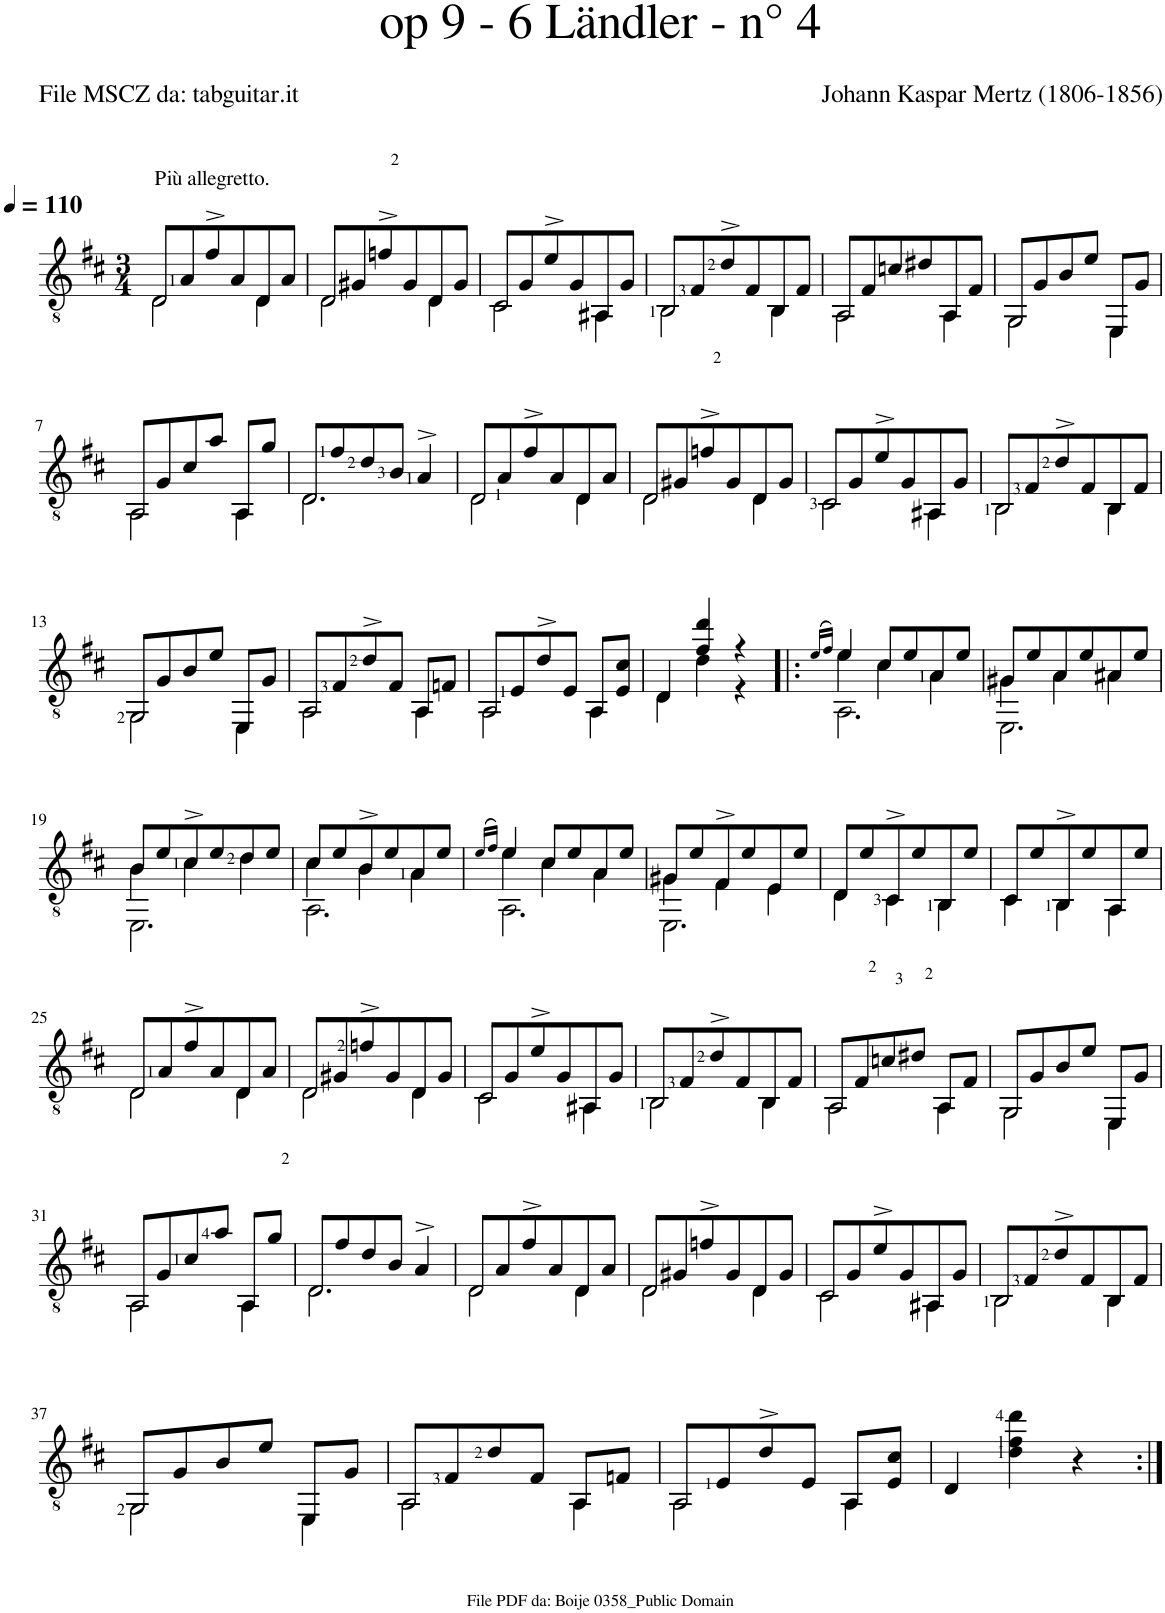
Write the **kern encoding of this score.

**kern
*part1
*staff1
*I"Guitar
*I'Guit.
*clefGv2
*k[f#c#]
*M3/4
*MM110
=1
!LO:TX:a:t=Più allegretto.
!LO:N:head=open
*^
8D/L	2D\
8A/	.
8f#^/	.
8A/	.
8D/	4D\
8A/J	.
=2	=2
!LO:N:head=open	!
8D/L	2D\
8G#X/	.
8fn^/	.
8G#/	.
8D/	4D\
8G#/J	.
=3	=3
!LO:N:head=open	!
8C#/L	2C#\
8G/	.
8e^/	.
8G/	.
8AA#X/	4AA#\
8G/J	.
=4	=4
!LO:N:head=open	!
8BB/L	2BB\
8F#/	.
8d^/	.
8F#/	.
8BB/	4BB\
8F#/J	.
=5	=5
!LO:N:head=open	!
8AA/L	2AA\
8F#/	.
8cn/	.
8d#X/	.
8AA/	4AA\
8F#/J	.
=6	=6
!LO:N:head=open	!
8GG/L	2GG\
8G/	.
8B/	.
8e/J	.
8EE/L	4EE\
8G/J	.
!!LO:LB:g=z	!!
=7	=7
!LO:N:head=open	!
8AA/L	2AA\
8G/	.
8c#/	.
8a/J	.
8AA/L	4AA\
8g/J	.
=8	=8
!LO:N:head=open	!
8D/L	2.D\
8f#/	.
8d/	.
8B/J	.
4A^/	.
=9	=9
!LO:N:head=open	!
8D/L	2D\
8A/	.
8f#^/	.
8A/	.
8D/	4D\
8A/J	.
=10	=10
!LO:N:head=open	!
8D/L	2D\
8G#X/	.
8fn^/	.
8G#/	.
8D/	4D\
8G#/J	.
=11	=11
!LO:N:head=open	!
8C#/L	2C#\
8G/	.
8e^/	.
8G/	.
8AA#X/	4AA#\
8G/J	.
=12	=12
!LO:N:head=open	!
8BB/L	2BB\
8F#/	.
8d^/	.
8F#/	.
8BB/	4BB\
8F#/J	.
!!LO:LB:g=z	!!
=13	=13
!LO:N:head=open	!
8GG/L	2GG\
8G/	.
8B/	.
8e/J	.
8EE/L	4EE\
8G/J	.
=14	=14
!LO:N:head=open	!
8AA/L	2AA\
8F#/	.
8d^/	.
8F#/J	.
8AA/L	4AA\
8Fn/J	.
=15	=15
!LO:N:head=open	!
8AA/L	2AA\
8E/	.
8d^/	.
8E/J	.
8AA/L	4AA\
8E/ 8c#/J	.
=16	=16
4D/	4D\
4f#/ 4dd/	4d\
4r	4r
*v	*v
=17!|:
(16qe/LL
16qf#/JJ)
*^
*	*^
4e/	4e\	2.AA\
8c#/L	4c#\	.
8e/	.	.
8A/	4A\	.
8e/J	.	.
=18	=18	=18
8G#X/L	4G#\	2.EE\
8e/	.	.
8A/	4A\	.
8e/	.	.
8A#X/	4A#\	.
8e/J	.	.
!!LO:LB:g=z	!!	!!
=19	=19	=19
8B/L	4B\	2.EE\
8e/	.	.
8c#^/	4c#\	.
8e/	.	.
8d/	4d\	.
8e/J	.	.
=20	=20	=20
8c#/L	4c#\	2.AA\
8e/	.	.
8B^/	4B\	.
8e/	.	.
8A/	4A\	.
8e/J	.	.
=21	=21	=21
(16qe/LL	.	.
16qf#/JJ)	.	.
4e/	4e\	2.AA\
8c#/L	4c#\	.
8e/	.	.
8A/	4A\	.
8e/J	.	.
=22	=22	=22
8G#X/L	4G#\	2.EE\
8e/	.	.
8F#^/	4F#\	.
8e/	.	.
8E/	4E\	.
8e/J	.	.
*	*v	*v
=23	=23
8D/L	4D\
8e/	.
8C#^/	4C#\
8e/	.
8BB/	4BB\
8e/J	.
=24	=24
8C#/L	4C#\
8e/	.
8BB^/	4BB\
8e/	.
8AA/	4AA\
8e/J	.
!!LO:LB:g=z	!!
=25	=25
!LO:N:head=open	!
8D/L	2D\
8A/	.
8f#^/	.
8A/	.
8D/	4D\
8A/J	.
=26	=26
!LO:N:head=open	!
8D/L	2D\
8G#X/	.
8fn^/	.
8G#/	.
8D/	4D\
8G#/J	.
=27	=27
!LO:N:head=open	!
8C#/L	2C#\
8G/	.
8e^/	.
8G/	.
8AA#X/	4AA#\
8G/J	.
=28	=28
!LO:N:head=open	!
8BB/L	2BB\
8F#/	.
8d^/	.
8F#/	.
8BB/	4BB\
8F#/J	.
=29	=29
!LO:N:head=open	!
8AA/L	2AA\
8F#/	.
8cn/	.
8d#X/J	.
8AA/L	4AA\
8F#/J	.
=30	=30
!LO:N:head=open	!
8GG/L	2GG\
8G/	.
8B/	.
8e/J	.
8EE/L	4EE\
8G/J	.
!!LO:LB:g=z	!!
=31	=31
!LO:N:head=open	!
8AA/L	2AA\
8G/	.
8c#/	.
8a/J	.
8AA/L	4AA\
8g/J	.
=32	=32
!LO:N:head=open	!
8D/L	2.D\
8f#/	.
8d/	.
8B/J	.
4A^/	.
=33	=33
!LO:N:head=open	!
8D/L	2D\
8A/	.
8f#^/	.
8A/	.
8D/	4D\
8A/J	.
=34	=34
!LO:N:head=open	!
8D/L	2D\
8G#X/	.
8fn^/	.
8G#/	.
8D/	4D\
8G#/J	.
=35	=35
!LO:N:head=open	!
8C#/L	2C#\
8G/	.
8e^/	.
8G/	.
8AA#X/	4AA#\
8G/J	.
=36	=36
!LO:N:head=open	!
8BB/L	2BB\
8F#/	.
8d^/	.
8F#/	.
8BB/	4BB\
8F#/J	.
!!LO:LB:g=z	!!
=37	=37
!LO:N:head=open	!
8GG/L	2GG\
8G/	.
8B/	.
8e/J	.
8EE/L	4EE\
8G/J	.
=38	=38
!LO:N:head=open	!
8AA/L	2AA\
8F#/	.
8d/	.
8F#/J	.
8AA/L	4AA\
8Fn/J	.
=39	=39
!LO:N:head=open	!
8AA/L	2AA\
8E/	.
8d^/	.
8E/J	.
8AA/L	4AA\
8E/ 8c#/J	.
*v	*v
=40
4D/
4d\ 4f#\ 4dd\
4r
=:|!
*-
